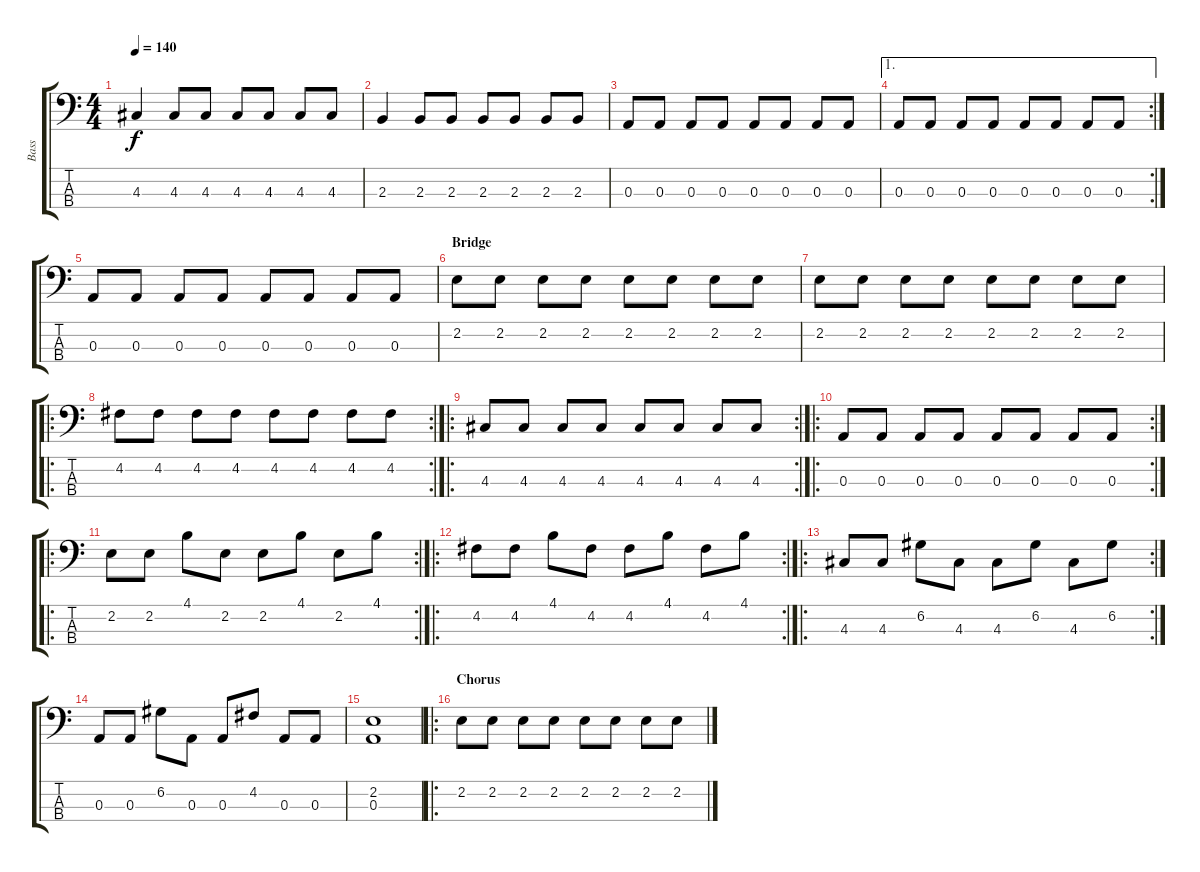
\track ("Bass" "Bass") {instrument electricbasspick}
\staff {score tabs}
\tuning (G2 D2 A1 E1) {hide}
\ts (4 4)
\tempo 140
\clef f4
\ks c
4.3.4{dy f} 4.3.8 4.3.8 4.3.8 4.3.8 4.3.8 4.3.8 |
2.3.4 2.3.8 2.3.8 2.3.8 2.3.8 2.3.8 2.3.8 |
0.3.8 0.3.8 0.3.8 0.3.8 0.3.8 0.3.8 0.3.8 0.3.8 |
\ae 1
\rc 2
0.3.8 0.3.8 0.3.8 0.3.8 0.3.8 0.3.8 0.3.8 0.3.8 |
0.3.8 0.3.8 0.3.8 0.3.8 0.3.8 0.3.8 0.3.8 0.3.8 |
\section ("" "Bridge")
2.2.8 2.2.8 2.2.8 2.2.8 2.2.8 2.2.8 2.2.8 2.2.8 |
2.2.8 2.2.8 2.2.8 2.2.8 2.2.8 2.2.8 2.2.8 2.2.8 |
\ro
\rc 2
4.2.8 4.2.8 4.2.8 4.2.8 4.2.8 4.2.8 4.2.8 4.2.8 |
\ro
\rc 2
4.3.8 4.3.8 4.3.8 4.3.8 4.3.8 4.3.8 4.3.8 4.3.8 |
\ro
\rc 2
0.3.8 0.3.8 0.3.8 0.3.8 0.3.8 0.3.8 0.3.8 0.3.8 |
\ro
\rc 2
2.2.8 2.2.8 4.1.8 2.2.8 2.2.8 4.1.8 2.2.8 4.1.8 |
\ro
\rc 2
4.2.8 4.2.8 4.1.8 4.2.8 4.2.8 4.1.8 4.2.8 4.1.8 |
\ro
\rc 2
4.3.8 4.3.8 6.2.8 4.3.8 4.3.8 6.2.8 4.3.8 6.2.8 |
0.3.8 0.3.8 6.2.8 0.3.8 0.3.8 4.2.8 0.3.8 0.3.8 |
(2.2 0.3).1 |
\ro
\section ("" "Chorus")
2.2.8 2.2.8 2.2.8 2.2.8 2.2.8 2.2.8 2.2.8 2.2.8
